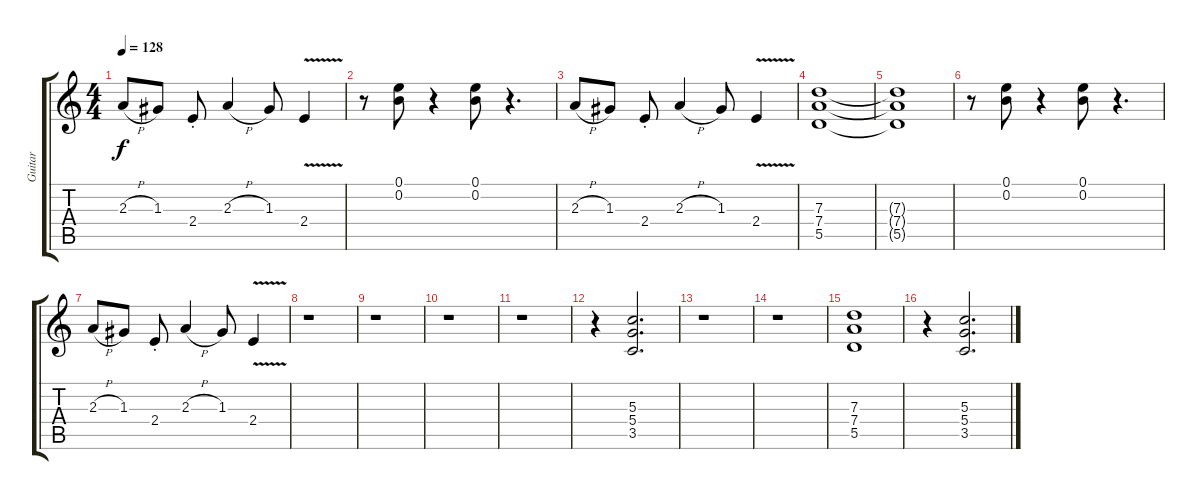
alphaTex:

\track ("Guitar" "Guitar") {instrument distortionguitar}
\staff {score tabs}
\tuning (E4 B3 G3 D3 A2 E2) {hide}
\ts (4 4)
\tempo 128
\clef g2
\ks c
2.3{h}.8{dy f} 1.3.8 2.4{st}.8 2.3{h}.4 1.3.8 2.4{v}.4 |
r.8 (0.1 0.2).8 r.4 (0.1 0.2).8 r.4{d} |
2.3{h}.8 1.3.8 2.4{st}.8 2.3{h}.4 1.3.8 2.4{v}.4 |
(7.3 7.4 5.5).1 |
(7.3{t} 7.4{t} 5.5{t}).1 |
r.8 (0.1 0.2).8 r.4 (0.1 0.2).8 r.4{d} |
2.3{h}.8 1.3.8 2.4{st}.8 2.3{h}.4 1.3.8 2.4{v}.4 |
r.1 |
r.1 |
r.1 |
r.1 |
r.4 (5.3 5.4 3.5).2{d} |
r.1 |
r.1 |
(7.3 7.4 5.5).1 |
r.4 (5.3 5.4 3.5).2{d}
